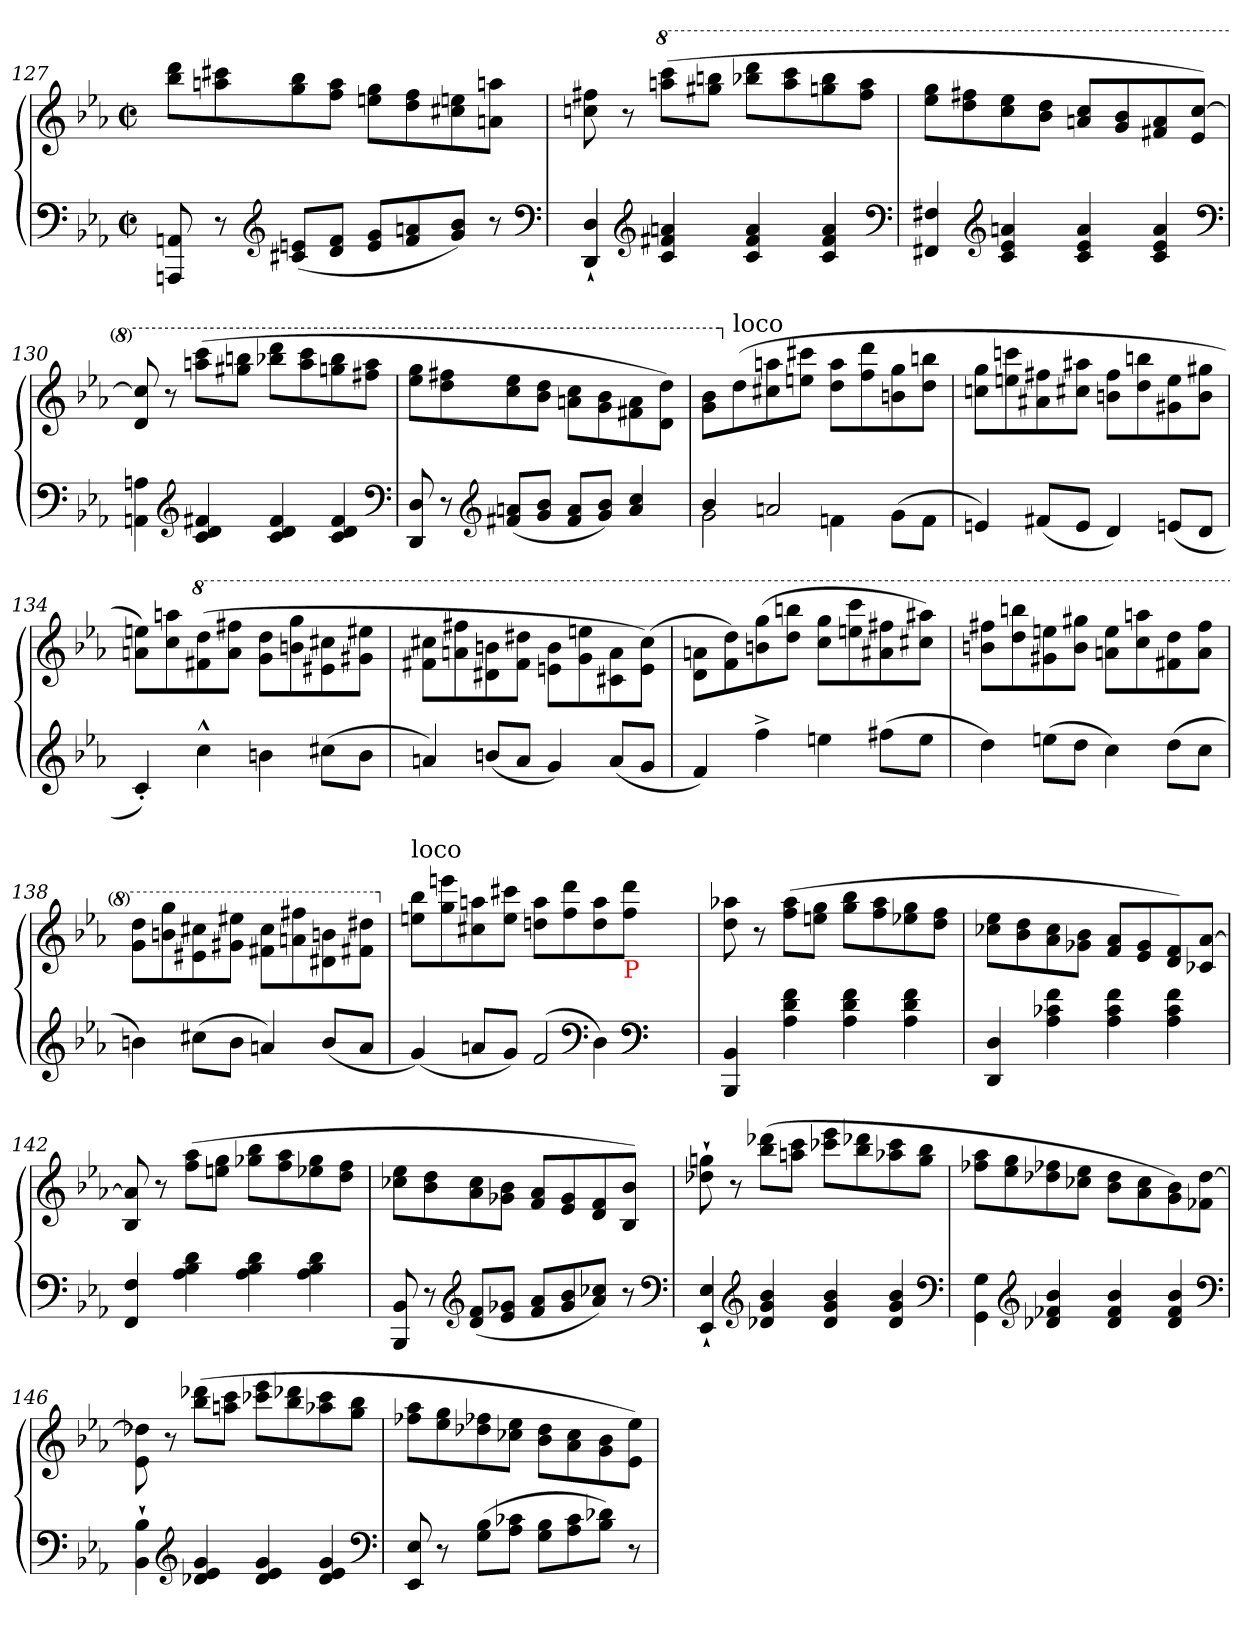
**kern	**kern
*part1	*part1
*staff2	*staff1
*clefF4	*clefG2
*k[b-e-a-]	*k[b-e-a-]
*c:	*c:
*M2/2	*M2/2
*met(c|)	*met(c|)
=127	=127
8AAn 8AAAn	8ddd 8bb-L
8r	8ccc#X 8aan
*clefG2	*
(8en 8c#XL	8bb- 8gg
8f 8dJ	8aa 8ffJ
8g 8eL	8gg 8eenL
8an 8f	8ff 8dd
8b- 8gJ)	8een 8cc#X
8r	8aan 8anJ
*clefF4	*
=128	=128
4D`< 4DD`<	8ff#X 8ccn
.	8r
*clefG2	*
*	*8va
4an 4f#X 4c	(8cccc 8aaanL
.	8bbbn 8ggg#XJ
4a 4f# 4c	8dddd 8bbb-XL
.	8cccc 8aaa
4a 4f# 4c	8bbb- 8gggn
.	8aaa 8fff#J
*clefF4	*
=129	=129
4F#X 4FF#X	8ggg 8eee-L
.	8fff#X 8ddd
*clefG2	*
4an 4e- 4c	8eee- 8ccc
.	8ddd 8bb-J
4a 4e- 4c	8ccc/ 8aan/L
.	8bb-/ 8gg/
4a 4e- 4c	8aa/ 8ff#X/
.	[8ccc/ 8ee-/J)
*clefF4	*
=130	=130
4An 4AAn	8ccc] 8dd
.	8r
*clefG2	*
4f#X 4d 4c	(>8cccc 8aaanL
.	8bbbn 8ggg#XJ
4f# 4d 4c	8dddd 8bbb-XL
.	8cccc 8aaa
4f# 4d 4c	8bbb- 8gggn
.	8aaa 8fff#XJ
*clefF4	*
=131	=131
8D/ 8DD/	8ggg 8eee-L
8r	8fff#X 8ddd
*clefG2	*
(8an 8f#XL	8eee- 8ccc
8b- 8gJ	8ddd 8bb-J
8a 8f#L	8ccc\ 8aan\L
8b- 8gJ)	8bb-\ 8gg\
4cc/ 4a/	8aa\ 8ff#X\
.	8ddd\ 8dd\J)
=132	=132
*^	*
4b-	2g	8bb- 8ggL
*	*	*X8va
!	!	!LO:TX:a:t=loco
.	.	(8dd
2an	.	8aan 8cc#X
.	.	8ccc#X 8eenJ
.	4fn	8aa 8ddL
.	.	8ddd 8ff
4ryy	(8g\L	8gg 8bn
.	8f\J	8bbn 8ddJ
*v	*v	*
=133	=133
4en)	8gg 8ccnL
.	8cccn 8een
(8f#XL	8ff#X 8a#X
8eJ	8aa#X 8cc#XJ
4d)	8ff# 8bnL
.	8bbn 8dd
(8enL	8ee 8g#X
8dJ	8gg#X 8bJ
=134	=134
4c'<)	8een 8anL)
.	8aan 8cc
*	*8va
4cc^^>	(>8ddd 8ff#X
.	8fff#X 8aaJ
4bn	8ddd 8ggL
.	8ggg 8bbn
(>8cc#XL	8ccc#X 8ee#X
8bJ	8eee#X 8gg#XJ
=135	=135
4an)	8ccc#X\ 8ff#X\L
.	8fff#X\ 8aan\
(8bnL	8bbn\ 8dd#X\
8aJ	8ddd#X\ 8ff#\J
4g)	8bb\ 8een\L
.	8eeen\ 8gg\
(8aL	8aa\ 8cc#X\
8gJ	(8ccc#\ 8ee\J)
=136	=136
4f)	8aan\ 8dd\L
.	8ddd\ 8ff\)
4ff^	(8ggg\ 8bbn\
.	8bbbn\ 8ddd\J
4een	8ggg\ 8ccc\L
.	8cccc\ 8eeen\
(8ff#XL	8fff#X\ 8aa#X\
8eeJ	8aaa#X\ 8ccc#X\J)
=137	=137
4dd)	8fff#X 8bbnL
.	8bbbn 8ddd
(8eenL	8eeen 8gg#X
8ddJ	8ggg#X 8bbJ
4cc)	8eee 8aanL
.	8aaan 8ccc
(8ddL	8ddd 8ff#X
8ccJ	8fff# 8aaJ
=138	=138
4bn)	8ddd\ 8gg\L
.	8ggg\ 8bbn\
(8cc#XL	8ccc#X\ 8ee#X\
8bJ	8eee#X\ 8gg#X\J
4an/)	8ccc#\ 8ff#X\L
.	8fff#X\ 8aan\
(<8b/L	8bbn\ 8dd#X\
8a/J	8ddd#X\ 8ff#X\J
=139	=139
*^	*
*	*	*X8va
!	!	!LO:TX:a:t=loco
(<4g/)	2.ryy	8bb- 8eenL
.	.	8eeen 8gg
8an/L	.	8aan 8cc#X
8g/J)	.	8ccc#X 8eeJ
(<2f/	.	8aa 8ddnL
.	.	8ddd 8ff
*clefF4	*	*
.	4D\)	8aa 8dd
!	!	!LO:TX:b:color=red:t=P
.	.	8ddd 8ffJ
*clefF4	*	*
4ryy	4ryy	4ryy
*v	*v	*
=140	=140
4BB- 4BBB-	8aa-X 8dd
.	8r
4f 4d 4A-	(8aa- 8ffL
.	8gg 8eenJ
4f 4d 4A-	8bb- 8ggL
.	8aa- 8ff
4f 4d 4A-	8gg 8ee-X
.	8ff 8ddJ
=141	=141
4D 4DD	8ee- 8cc-XL
.	8dd 8b-
4f 4c-X 4A-	8cc- 8a-
.	8b- 8g-XJ
4f 4c- 4A-	8a- 8fL
.	8g- 8e-
4f 4c- 4A-	8f 8d)
.	[8a- 8c-XJ
=142	=142
4F 4FF	8a-] 8B-
.	8r
4d 4B- 4A-	(>8aa- 8ffL
.	8gg 8eenJ
4d 4B- 4A-	8bb- 8gg-XL
.	8aa- 8ff
4d 4B- 4A-	8gg- 8ee-X
.	8ff 8ddJ
=143	=143
8BB- 8BBB-	8ee- 8cc-XL
8r	8dd 8b-
*clefG2	*
(8f 8dL	8cc- 8a-
8g-X 8e-J	8b- 8g-XJ
8a- 8fL	8a- 8fL
8b- 8g-	8g- 8e-
8cc-X 8a-J)	8f 8d
8r	8b- 8B-J)
*clefF4	*
=144	=144
4E-`< 4EE-`<	8ggn`> 8dd-X`>
.	8r
*clefG2	*
4b- 4g 4d-X	(8ddd-X 8bb-L
.	8ccc 8aanJ
4b- 4g 4d-	8eee- 8ccc-XL
.	8ddd-X 8bb-
4b- 4g 4d-	8ccc- 8aa-X
.	8bb- 8ggJ
*clefF4	*
=145	=145
4G\ 4GG\	8aa- 8ff-XL
.	8gg 8ee-
*clefG2	*
4b- 4f-X 4d-X	8ff-X 8dd-X
.	8ee- 8cc-XJ
4b- 4f- 4d-	8dd-\ 8b-\L
.	8cc-\ 8a-\
4b- 4f- 4d-	8b-\ 8g\)
.	[8dd-\ 8f-X\J
*clefF4	*
=146	=146
4B-`> 4BB-`>	8dd-X]\ 8e-\
.	8r
*clefG2	*
4g 4e- 4d-X	(8ddd-X 8bb-L
.	8ccc 8aanJ
4g 4e- 4d-	8eee- 8ccc-XL
.	8ddd-X 8bb-
4g 4e- 4d-	8ccc- 8aa-X
.	8bb- 8ggJ
*clefF4	*
=147	=147
8E- 8EE-	8aa- 8ff-XL
8r	8gg 8ee-
(8B- 8GL	8ff-X 8dd-X
8c-X 8A-J	8ee- 8cc-XJ
8B- 8GL	8dd-\ 8b-\L
8c- 8A-	8cc-\ 8a-\
8d-X 8B-J)	8b-\ 8g\
8r	8ee-\ 8e-\J)
=	=
*-	*-
